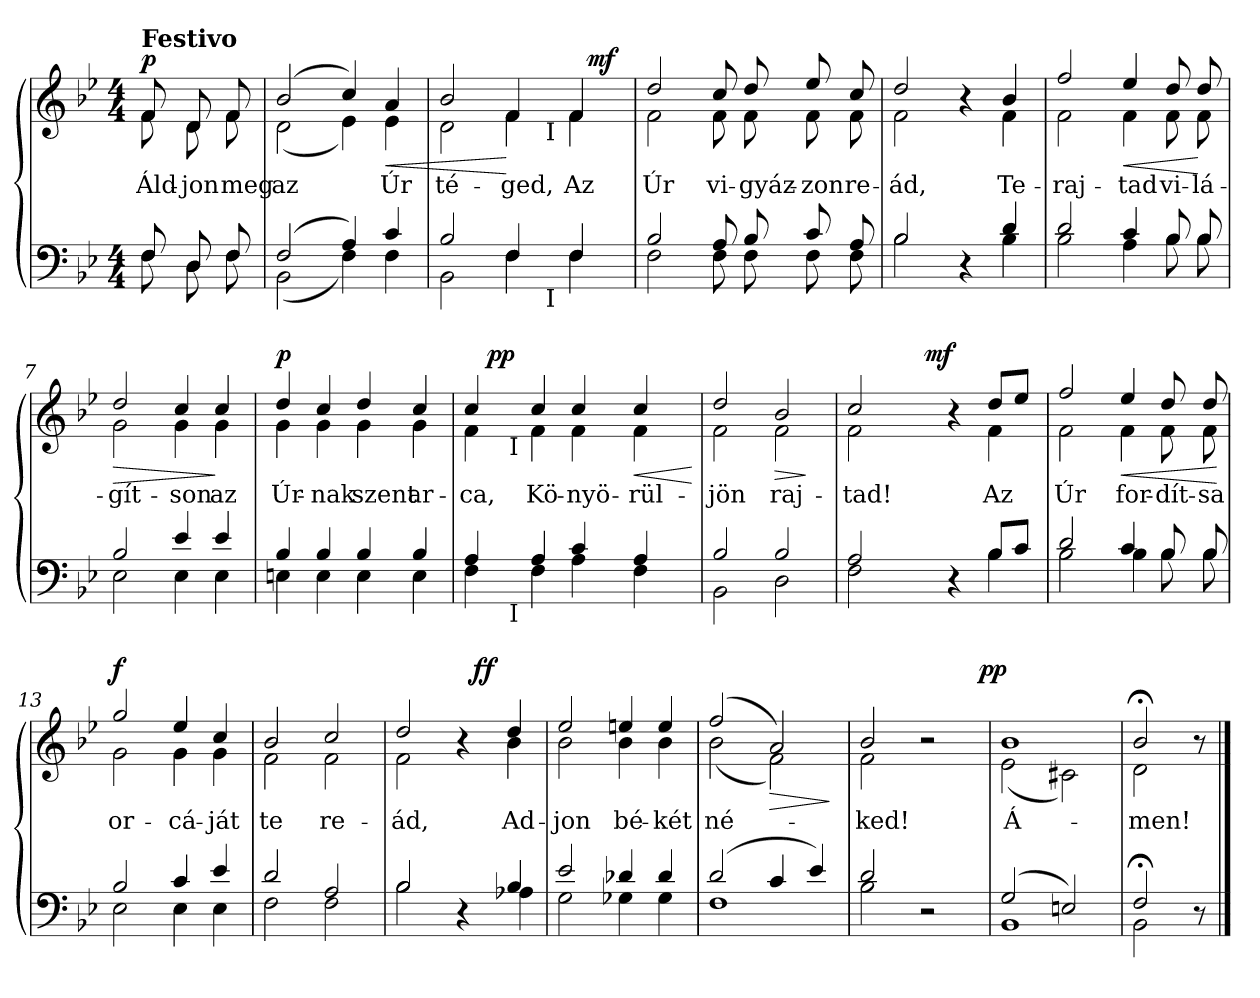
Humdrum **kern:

**kern	**kern	**text	**dynam
*part2	*part1	*part1	*part1
*staff2	*staff1	*staff1	*staff1
*clefF4	*clefG2	*	*
*k[b-e-]	*k[b-e-]	*	*
*B-:	*B-:	*	*
*M4/4	*M4/4	*	*
=1	=1	=1	=1
*^	*^	*	*
!	!	!LO:TX:a:B:t=Festivo	!	!	!
!	!	!	!	!LO:LY:b	!LO:DY:b
8F/	8F\	8f/	8f\	Áld-	p
!	!	!	!	!LO:LY:b	!
8D/	8D\	8d/	8d\	-jon	.
!	!	!	!	!LO:LY:b	!
8F/	8F\	8f/	8f\	meg	.
=2	=2	=2	=2	=2	=2
!	!	!	!	!LO:LY:b	!
(>2F/	(<2BB-\	(>2b-/	(<2d\	az	.
4A/)	4F\)	4cc/)	4e-\)	.	.
!	!	!	!	!	!LO:HP:b
!	!	!	!	!LO:LY:b	!
4c/	4F\	4a/	4e-\	Úr	<
=3	=3	=3	=3	=3	=3
!	!	!	!	!LO:LY:b	!
*	*^	*^	*^	*	*
2B-/	2BB-\	2ryy	2b-/	2d\	2ryy	2ryy	té-	.
!	!	!	!	!	!	!	!LO:LY:b	!
4F/	4F\	8ryy	4f/	4f\	4ryy	8ryy	-ged,	[
.	.	32ryy	.	.	.	32ryy	.	.
!	!	!	!	!	!	!LO:TX:b:t=I	!	!
!	!	!LO:TX:b:t=I	!	!	!	!	!	!
.	.	4ryy	.	.	.	4ryy	.	.
!	!	!	!	!	!	!	!LO:LY:b	!
4F/	4F\	.	4f/	4f\	16ryy	.	Az	.
!	!	!	!	!	!	!	!	!LO:DY:a
.	.	.	.	.	8.ryy	.	.	mf
.	.	16.ryy	.	.	.	16.ryy	.	.
*	*v	*v	*	*	*	*	*	*
*	*	*	*v	*v	*v	*	*
=4	=4	=4	=4	=4	=4
*	*^	*^	*^	*	*
!	!	!	!	!	!	!	!LO:LY:b	!
*	*v	*v	*	*	*	*	*	*
*	*	*	*v	*v	*v	*	*
2B-/	2F\	2dd/	2f\	Úr	.
!	!	!	!	!LO:LY:b	!
8A/	8F\	8cc/	8f\	vi-	.
!	!	!	!	!LO:LY:b	!
8B-/	8F\	8dd/	8f\	-gyáz-	.
!	!	!	!	!LO:LY:b	!
8c/	8F\	8ee-/	8f\	-zon	.
!	!	!	!	!LO:LY:b	!
8A/	8F\	8cc/	8f\	re-	.
=5	=5	=5	=5	=5	=5
!	!	!	!	!LO:LY:b	!
2B-/	2B-\	2dd/	2f\	-ád,	.
4r	4ryy	4r	4ryy	.	.
!	!	!	!	!LO:LY:b	!
4d/	4B-\	4b-/	4f\	Te-	.
=6	=6	=6	=6	=6	=6
!	!	!	!	!LO:LY:b	!
2d/	2B-\	2ff/	2f\	-raj-	.
!	!	!	!	!	!LO:HP:b
!	!	!	!	!LO:LY:b	!
4c/	4A\	4ee-/	4f\	-tad	<
!	!	!	!	!LO:LY:b	!
8B-/	8B-\	8dd/	8f\	vi-	.
!	!	!	!	!LO:LY:b	!
8B-/	8B-\	8dd/	8f\	-lá-	[
!!LO:LB:g=z	!!
=7	=7	=7	=7	=7	=7
!	!	!	!	!	!LO:HP:b
!	!	!	!	!LO:LY:b	!
2B-/	2E-\	2dd/	2g\	-gít-	>
!	!	!	!	!LO:LY:b	!
4e-/	4E-\	4cc/	4g\	-son	.
!	!	!	!	!LO:LY:b	!
4e-/	4E-\	4cc/	4g\	az	]
=8	=8	=8	=8	=8	=8
!	!	!	!	!LO:LY:b	!LO:DY:a
4B-/	4En\	4dd/	4g\	Úr-	p
!	!	!	!	!LO:LY:b	!
4B-/	4E\	4cc/	4g\	-nak	.
!	!	!	!	!LO:LY:b	!
4B-/	4E\	4dd/	4g\	szent	.
!	!	!	!	!LO:LY:b	!
4B-/	4E\	4cc/	4g\	ar-	.
=9	=9	=9	=9	=9	=9
!	!	!	!	!LO:LY:b	!
*	*^	*^	*^	*	*
4A/	4F\	8ryy	4cc/	4f\	16.ryy	8ryy	-ca,	.
!	!	!	!	!	!	!	!	!LO:DY:a
.	.	.	.	.	2ryy	.	.	pp
.	.	32ryy	.	.	.	32ryy	.	.
!	!	!	!	!	!	!LO:TX:b:t=I	!	!
!	!	!LO:TX:b:t=I	!	!	!	!	!	!
.	.	2ryy	.	.	.	2ryy	.	.
!	!	!	!	!	!	!	!LO:LY:b	!
4A/	4F\	.	4cc/	4f\	.	.	Kö-	.
!	!	!	!	!	!	!	!LO:LY:b	!
4c/	4A\	.	4cc/	4f\	.	.	-nyö-	.
.	.	.	.	.	4ryy	.	.	.
.	.	4ryy	.	.	.	4ryy	.	.
!	!	!	!	!	!	!	!	!LO:HP:b
!	!	!	!	!	!	!	!LO:LY:b	!
4A/	4F\	.	4cc/	4f\	.	.	-rül-	<
.	.	.	.	.	8ryy	.	.	.
.	.	16.ryy	.	.	.	16.ryy	.	.
.	.	.	.	.	32ryy	.	.	.
.	.	.	.	.	.	.	.	[
*	*v	*v	*	*	*	*	*	*
*	*	*	*v	*v	*v	*	*
=10	=10	=10	=10	=10	=10
*	*^	*^	*^	*	*
!	!	!	!	!	!	!	!LO:LY:b	!
*	*v	*v	*	*	*	*	*	*
*	*	*	*v	*v	*v	*	*
2B-/	2BB-\	2dd/	2f\	-jön	.
!	!	!	!	!	!LO:HP:b
!	!	!	!	!LO:LY:b	!
2B-/	2D\	2b-/	2f\	raj-	>
*v	*v	*	*	*	*
*	*v	*v	*	*
.	.	.	]
=11	=11	=11	=11
*^	*^	*	*
!	!	!	!	!LO:LY:b	!
*	*	*	*^	*	*
2A/	2F\	2cc/	2f\	4ryy	-tad!	.
.	.	.	.	8ryy	.	.
.	.	.	.	32ryy	.	.
!	!	!	!	!	!	!LO:DY:a
.	.	.	.	2ryy	.	mf
4r	4ryy	4r	4ryy	.	.	.
!	!	!	!	!	!LO:LY:b	!
8B-/L	4B-\	8dd/L	4f\	.	Az	.
8c/J	.	8ee-/J	.	.	.	.
.	.	.	.	16.ryy	.	.
*	*	*	*v	*v	*	*
=12	=12	=12	=12	=12	=12
*	*	*	*^	*	*
!	!	!	!	!	!LO:LY:b	!
*	*	*	*v	*v	*	*
2d/	2B-\	2ff/	2f\	Úr	.
!	!	!	!	!	!LO:HP:b
!	!	!	!	!LO:LY:b	!
4c/	4B-\	4ee-/	4f\	for-	<
!	!	!	!	!LO:LY:b	!
8B-/	8B-\	8dd/	8f\	-dít-	.
!	!	!	!	!LO:LY:b	!
8B-/	8B-\	8dd/	8f\	-sa	.
*v	*v	*	*	*	*
*	*v	*v	*	*
.	.	.	[
!!LO:LB:g=z
=13	=13	=13	=13
*^	*^	*	*
!	!	!	!	!LO:LY:b	!LO:DY:a
2B-/	2E-\	2gg/	2g\	or-	f
!	!	!	!	!LO:LY:b	!
4c/	4E-\	4ee-/	4g\	-cá-	.
!	!	!	!	!LO:LY:b	!
4e-/	4E-\	4cc/	4g\	-ját	.
=14	=14	=14	=14	=14	=14
!	!	!	!	!LO:LY:b	!
2d/	2F\	2b-/	2f\	te	.
!	!	!	!	!LO:LY:b	!
2A/	2F\	2cc/	2f\	re-	.
=15	=15	=15	=15	=15	=15
!	!	!	!	!LO:LY:b	!
*	*	*	*^	*	*
2B-/	2B-\	2dd/	2f\	2ryy	-ád,	.
4r	4ryy	4r	4ryy	16ryy	.	.
!	!	!	!	!	!	!LO:DY:a
.	.	.	.	4..ryy	.	ff
!	!	!	!	!	!LO:LY:b	!
4B-/	4A-X\	4dd/	4b-\	.	Ad-	.
*	*	*	*v	*v	*	*
=16	=16	=16	=16	=16	=16
*	*	*	*^	*	*
!	!	!	!	!	!LO:LY:b	!
*	*	*	*v	*v	*	*
2e-/	2G\	2ee-/	2b-\	-jon	.
!	!	!	!	!LO:LY:b	!
4d-X/	4G-X\	4een/	4b-\	bé-	.
!	!	!	!	!LO:LY:b	!
4d-/	4G-\	4ee/	4b-\	-két	.
=17	=17	=17	=17	=17	=17
!	!	!	!	!LO:LY:b	!
(2d/	1F	(>2ff/	(<2b-\	né-	.
!	!	!	!	!	!LO:HP:b
4c/	.	2a/)	2f\)	.	>
4e-/)	.	.	.	.	.
*v	*v	*	*	*	*
*	*v	*v	*	*
.	.	.	]
=18	=18	=18	=18
*^	*^	*	*
!	!	!	!	!LO:LY:b	!
*	*	*	*^	*	*
2d/	2B-\	2b-/	2f\	2ryy	-ked!	.
2r	2ryy	2r	2ryy	4...ryy	.	.
!	!	!	!	!	!	!LO:DY:a
.	.	.	.	32ryy	.	pp
*	*	*	*v	*v	*	*
=19	=19	=19	=19	=19	=19
*	*	*	*^	*	*
!	!	!	!	!	!LO:LY:b	!
*	*	*	*v	*v	*	*
(>2G/	1BB-	1b-	(<2e-\	Á-	.
2En/)	.	.	2c#X\)	.	.
=20	=20	=20	=20	=20	=20
!	!	!	!	!LO:LY:b	!
2F;/	2BB-\	2b-;/	2d\	-men!	.
8r	8ryy	8r	8ryy	.	.
*v	*v	*	*	*	*
*	*v	*v	*	*
==	==	==	==
*-	*-	*-	*-
